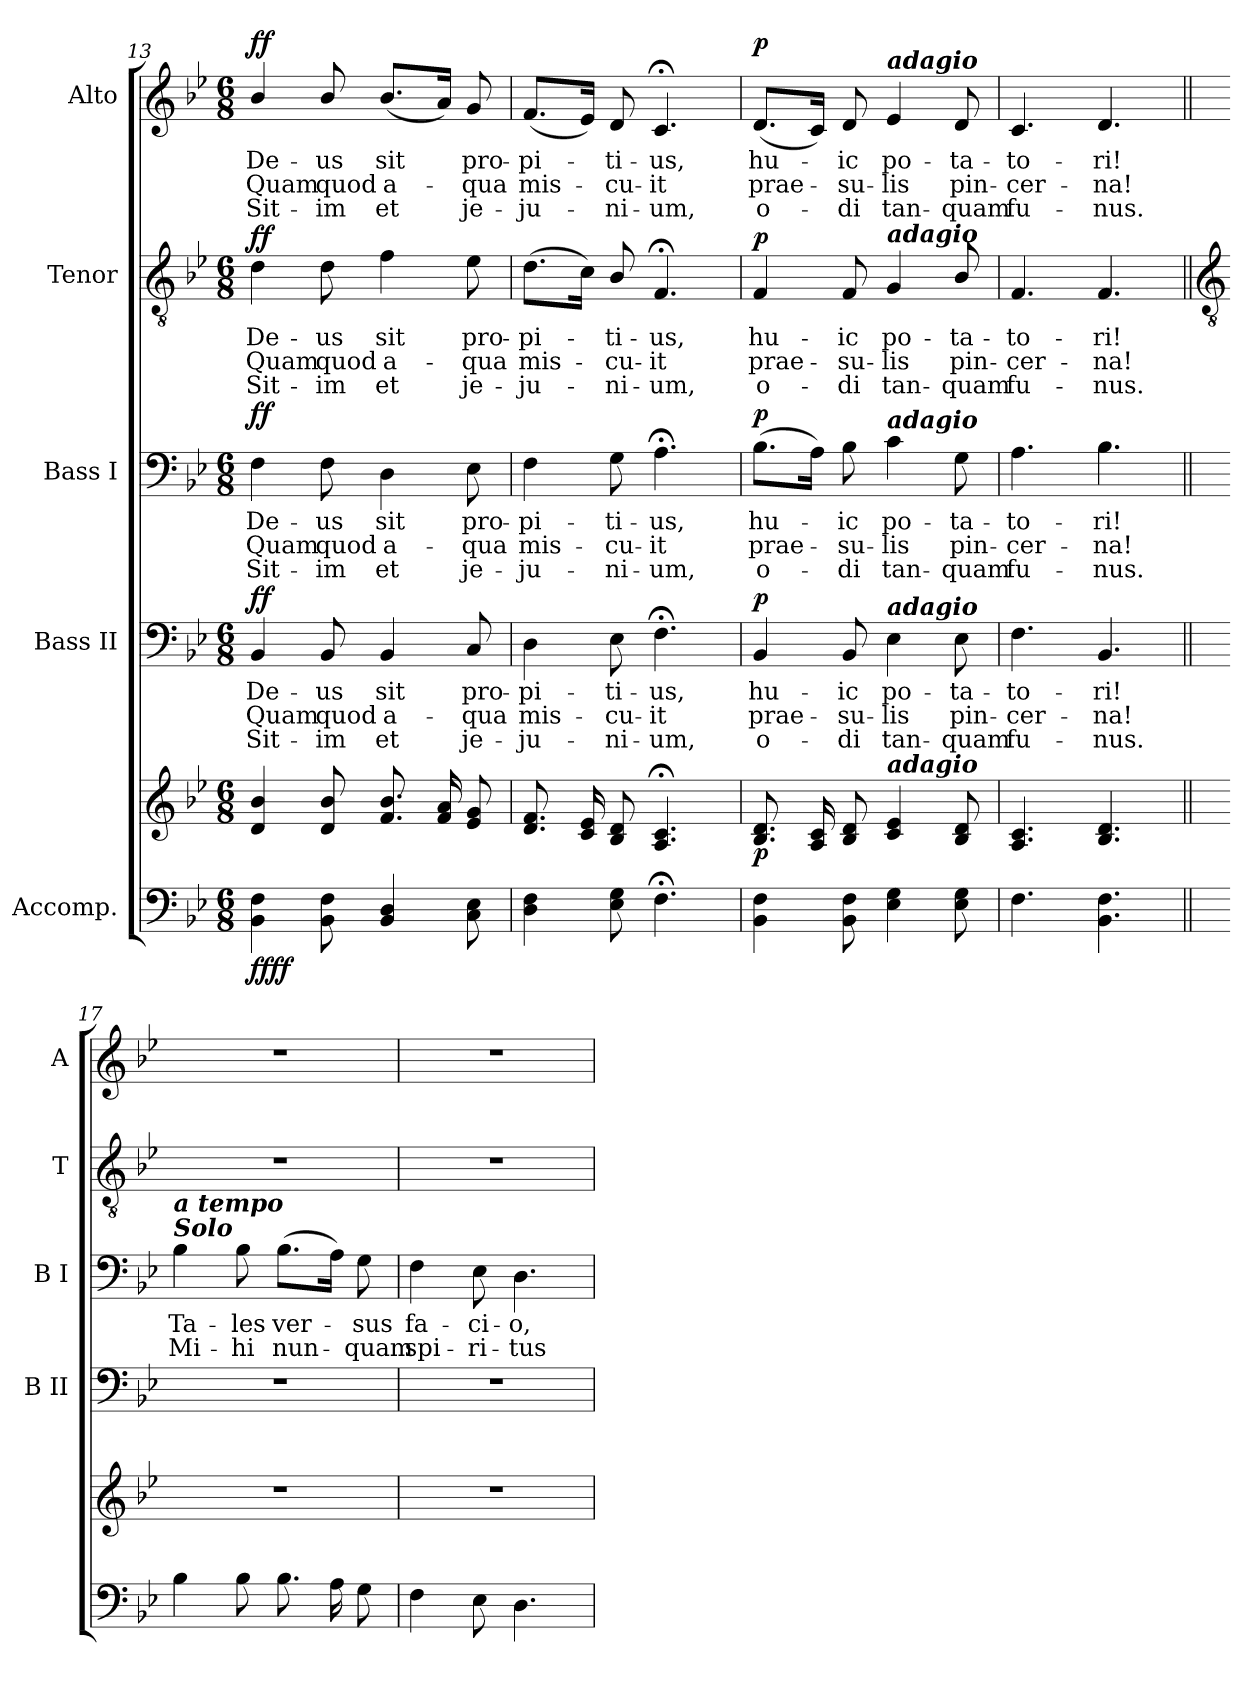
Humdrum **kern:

**kern	**kern	**dynam	**kern	**text	**text	**text	**dynam	**kern	**text	**text	**text	**dynam	**kern	**text	**text	**text	**dynam	**kern	**text	**text	**text	**dynam
*part5	*part5	*part5	*part4	*part4	*part4	*part4	*part4	*part3	*part3	*part3	*part3	*part3	*part2	*part2	*part2	*part2	*part2	*part1	*part1	*part1	*part1	*part1
*staff6	*staff5	*staff5/6	*staff4	*staff4	*staff4	*staff4	*staff4	*staff3	*staff3	*staff3	*staff3	*staff3	*staff2	*staff2	*staff2	*staff2	*staff2	*staff1	*staff1	*staff1	*staff1	*staff1
*I"Accomp.	*	*	*I"Bass II	*	*	*	*	*I"Bass I	*	*	*	*	*I"Tenor	*	*	*	*	*I"Alto	*	*	*	*
*	*	*	*I'B II	*	*	*	*	*I'B I	*	*	*	*	*I'T	*	*	*	*	*I'A	*	*	*	*
!!LO:LB:g=z
*clefF4	*clefG2	*	*clefF4	*	*	*	*	*clefF4	*	*	*	*	*clefGv2	*	*	*	*	*clefG2	*	*	*	*
*k[b-e-]	*k[b-e-]	*	*k[b-e-]	*	*	*	*	*k[b-e-]	*	*	*	*	*k[b-e-]	*	*	*	*	*k[b-e-]	*	*	*	*
*B-:	*B-:	*	*B-:	*	*	*	*	*B-:	*	*	*	*	*B-:	*	*	*	*	*B-:	*	*	*	*
*M6/8	*M6/8	*	*M6/8	*	*	*	*	*M6/8	*	*	*	*	*M6/8	*	*	*	*	*M6/8	*	*	*	*
=13	=13	=13	=13	=13	=13	=13	=13	=13	=13	=13	=13	=13	=13	=13	=13	=13	=13	=13	=13	=13	=13	=13
!	!	!LO:DY:b=2	!	!LO:LY:b	!LO:LY:b	!LO:LY:b	!	!	!LO:LY:b	!LO:LY:b	!LO:LY:b	!	!	!LO:LY:b	!LO:LY:b	!LO:LY:b	!	!	!LO:LY:b	!LO:LY:b	!LO:LY:b	!
!	!	!LO:DY:n=1:b	!	!	!	!	!LO:DY:b	!	!	!	!	!LO:DY:b	!	!	!	!	!LO:DY:b	!	!	!	!	!LO:DY:b
4BB- 4F	4d/ 4b-/	ff ff	4BB-	De-	-Quam	Sit-	ff	4F	De-	-Quam	Sit-	ff	4d	De-	-Quam	Sit-	ff	4b-/	De-	-Quam	Sit-	ff
!	!	!	!	!LO:LY:b	!LO:LY:b	!LO:LY:b	!	!	!LO:LY:b	!LO:LY:b	!LO:LY:b	!	!	!LO:LY:b	!LO:LY:b	!LO:LY:b	!	!	!LO:LY:b	!LO:LY:b	!LO:LY:b	!
8BB- 8F	8d/ 8b-/	.	8BB-	-us	quod	im	.	8F	-us	quod	im	.	8d	-us	quod	im	.	8b-/	-us	quod	im	.
!	!	!	!	!LO:LY:b	!LO:LY:b	!LO:LY:b	!	!	!LO:LY:b	!LO:LY:b	!LO:LY:b	!	!	!LO:LY:b	!LO:LY:b	!LO:LY:b	!	!	!LO:LY:b	!LO:LY:b	!LO:LY:b	!
4BB- 4D	8.f/ 8.b-/L	.	4BB-	sit	a-	-et	.	4D	sit	a-	-et	.	4f	sit	a-	-et	.	(<8.b-/L	sit	a-	et	.
.	16f 16aL	.	.	.	.	.	.	.	.	.	.	.	.	.	.	.	.	16aJ)	.	.	.	.
!	!	!	!	!LO:LY:b	!LO:LY:b	!LO:LY:b	!	!	!LO:LY:b	!LO:LY:b	!LO:LY:b	!	!	!LO:LY:b	!LO:LY:b	!LO:LY:b	!	!	!LO:LY:b	!LO:LY:b	!LO:LY:b	!
8C 8E-	8e- 8gJ	.	8C	pro-	-qua	je-	.	8E-	pro-	-qua	je-	.	8e-	pro-	-qua	je-	.	8g	pro-	-qua	je-	.
=14	=14	=14	=14	=14	=14	=14	=14	=14	=14	=14	=14	=14	=14	=14	=14	=14	=14	=14	=14	=14	=14	=14
!	!	!	!	!LO:LY:b	!LO:LY:b	!LO:LY:b	!	!	!LO:LY:b	!LO:LY:b	!LO:LY:b	!	!	!LO:LY:b	!LO:LY:b	!LO:LY:b	!	!	!LO:LY:b	!LO:LY:b	!LO:LY:b	!
4D 4F	8.d 8.fL	.	4D	-pi-	-mis-	-ju-	.	4F	-pi-	-mis-	-ju-	.	(>8.dL	-pi-	mis-	ju-	.	(<8.fL	-pi-	mis-	ju-	.
.	16c 16e-L	.	.	.	.	.	.	.	.	.	.	.	16cJ)	.	.	.	.	16e-J)	.	.	.	.
!	!	!	!	!LO:LY:b	!LO:LY:b	!LO:LY:b	!	!	!LO:LY:b	!LO:LY:b	!LO:LY:b	!	!	!LO:LY:b	!LO:LY:b	!LO:LY:b	!	!	!LO:LY:b	!LO:LY:b	!LO:LY:b	!
8E- 8G	8B- 8dJ	.	8E-	-ti-	-cu-	-ni-	.	8G	-ti-	-cu-	-ni-	.	8B-/	ti-	-cu-	-ni-	.	8d	ti-	-cu-	-ni-	.
!	!	!	!	!LO:LY:b	!LO:LY:b	!LO:LY:b	!	!	!LO:LY:b	!LO:LY:b	!LO:LY:b	!	!	!LO:LY:b	!LO:LY:b	!LO:LY:b	!	!	!LO:LY:b	!LO:LY:b	!LO:LY:b	!
4.F;<	4.A;< 4.c;<	.	4.F;<	-us,	it	um,	.	4.A;<	-us,	it	um,	.	4.F;<	-us,	it	um,	.	4.c;<	-us,	it	um,	.
=15	=15	=15	=15	=15	=15	=15	=15	=15	=15	=15	=15	=15	=15	=15	=15	=15	=15	=15	=15	=15	=15	=15
!	!	!LO:DY:b	!	!LO:LY:b	!LO:LY:b	!LO:LY:b	!LO:DY:b	!	!LO:LY:b	!LO:LY:b	!LO:LY:b	!LO:DY:b	!	!LO:LY:b	!LO:LY:b	!LO:LY:b	!LO:DY:b	!	!LO:LY:b	!LO:LY:b	!LO:LY:b	!LO:DY:b
4BB- 4F	8.B- 8.dL	p	4BB-	hu-	-prae-	-o-	p	(>8.B-L	hu-	prae-	o-	p	4F	hu-	-prae-	-o-	p	(<8.dL	hu-	prae-	o-	p
.	16A 16cL	.	.	.	.	.	.	16AJ)	.	.	.	.	.	.	.	.	.	16cJ)	.	.	.	.
!	!	!	!	!LO:LY:b	!LO:LY:b	!LO:LY:b	!	!	!LO:LY:b	!LO:LY:b	!LO:LY:b	!	!	!LO:LY:b	!LO:LY:b	!LO:LY:b	!	!	!LO:LY:b	!LO:LY:b	!LO:LY:b	!
8BB- 8F	8B- 8dJ	.	8BB-	-ic	su-	-di	.	8B-	ic	su-	-di	.	8F	-ic	su-	-di	.	8d	ic	su-	-di	.
!	!	!	!	!	!	!	!	!	!	!	!	!	!	!	!	!	!	!LO:TX:a:Bi:t=adagio	!	!	!	!
!	!	!	!	!	!	!	!	!	!	!	!	!	!LO:TX:a:Bi:t=adagio	!	!	!	!	!	!	!	!	!
!	!	!	!	!	!	!	!	!LO:TX:a:Bi:t=adagio	!	!	!	!	!	!	!	!	!	!	!	!	!	!
!	!	!	!LO:TX:a:Bi:t=adagio	!	!	!	!	!	!	!	!	!	!	!	!	!	!	!	!	!	!	!
!	!LO:TX:a:Bi:t=adagio	!	!	!	!	!	!	!	!	!	!	!	!	!	!	!	!	!	!	!	!	!
!	!	!	!	!LO:LY:b	!LO:LY:b	!LO:LY:b	!	!	!LO:LY:b	!LO:LY:b	!LO:LY:b	!	!	!LO:LY:b	!LO:LY:b	!LO:LY:b	!	!	!LO:LY:b	!LO:LY:b	!LO:LY:b	!
4E- 4G	4c 4e-	.	4E-	po-	-lis	tan-	.	4c	po-	-lis	tan-	.	4G	po-	-lis	tan-	.	4e-	po-	-lis	tan-	.
!	!	!	!	!LO:LY:b	!LO:LY:b	!LO:LY:b	!	!	!LO:LY:b	!LO:LY:b	!LO:LY:b	!	!	!LO:LY:b	!LO:LY:b	!LO:LY:b	!	!	!LO:LY:b	!LO:LY:b	!LO:LY:b	!
8E- 8G	8B- 8d	.	8E-	-ta-	-pin-	-quam	.	8G	-ta-	-pin-	-quam	.	8B-/	-ta-	-pin-	-quam	.	8d	-ta-	-pin-	-quam	.
=16	=16	=16	=16	=16	=16	=16	=16	=16	=16	=16	=16	=16	=16	=16	=16	=16	=16	=16	=16	=16	=16	=16
!	!	!	!	!LO:LY:b	!LO:LY:b	!LO:LY:b	!	!	!LO:LY:b	!LO:LY:b	!LO:LY:b	!	!	!LO:LY:b	!LO:LY:b	!LO:LY:b	!	!	!LO:LY:b	!LO:LY:b	!LO:LY:b	!
4.F	4.A 4.c	.	4.F	to-	-cer-	-fu-	.	4.A	to-	-cer-	-fu-	.	4.F	to-	-cer-	-fu-	.	4.c	to-	-cer-	-fu-	.
!	!	!	!	!LO:LY:b	!LO:LY:b	!LO:LY:b	!	!	!LO:LY:b	!LO:LY:b	!LO:LY:b	!	!	!LO:LY:b	!LO:LY:b	!LO:LY:b	!	!	!LO:LY:b	!LO:LY:b	!LO:LY:b	!
4.BB- 4.F	4.B- 4.d	.	4.BB-	-ri!	na!	nus.	.	4.B-	-ri!	na!	nus.	.	4.F	-ri!	na!	nus.	.	4.d	-ri!	na!	nus.	.
!!LO:LB:g=z
=17||	=17||	=17||	=17||	=17||	=17||	=17||	=17||	=17||	=17||	=17||	=17||	=17||	=17||	=17||	=17||	=17||	=17||	=17||	=17||	=17||	=17||	=17||
*	*	*	*	*	*	*	*	*	*	*	*	*	*clefGv2	*	*	*	*	*	*	*	*	*
!	!	!	!	!	!	!	!	!LO:TX:a:Bi:t=Solo	!	!	!	!	!	!	!	!	!	!	!	!	!	!
!	!	!	!	!	!	!	!	!LO:TX:a:Bi:t=a tempo	!	!	!	!	!	!	!	!	!	!	!	!	!	!
!	!LO:N:vis=1	!	!LO:N:vis=1	!	!	!	!	!	!LO:LY:b	!LO:LY:b	!	!	!LO:N:vis=1	!	!	!	!	!LO:N:vis=1	!	!	!	!
4B-	2.r	.	2.r	.	.	.	.	4B-	Ta-	-Mi-	.	.	2.r	.	.	.	.	2.r	.	.	.	.
!	!	!	!	!	!	!	!	!	!LO:LY:b	!LO:LY:b	!	!	!	!	!	!	!	!	!	!	!	!
8B-	.	.	.	.	.	.	.	8B-	-les	hi	.	.	.	.	.	.	.	.	.	.	.	.
!	!	!	!	!	!	!	!	!	!LO:LY:b	!LO:LY:b	!	!	!	!	!	!	!	!	!	!	!	!
8.B-L	.	.	.	.	.	.	.	(>8.B-L	ver-	nun-	.	.	.	.	.	.	.	.	.	.	.	.
16AL	.	.	.	.	.	.	.	16AJ)	.	.	.	.	.	.	.	.	.	.	.	.	.	.
!	!	!	!	!	!	!	!	!	!LO:LY:b	!LO:LY:b	!	!	!	!	!	!	!	!	!	!	!	!
8GJ	.	.	.	.	.	.	.	8G	sus	quam	.	.	.	.	.	.	.	.	.	.	.	.
=18	=18	=18	=18	=18	=18	=18	=18	=18	=18	=18	=18	=18	=18	=18	=18	=18	=18	=18	=18	=18	=18	=18
!	!LO:N:vis=1	!	!LO:N:vis=1	!	!	!	!	!	!LO:LY:b	!LO:LY:b	!	!	!LO:N:vis=1	!	!	!	!	!LO:N:vis=1	!	!	!	!
4F	2.r	.	2.r	.	.	.	.	4F	fa-	-spi-	.	.	2.r	.	.	.	.	2.r	.	.	.	.
!	!	!	!	!	!	!	!	!	!LO:LY:b	!LO:LY:b	!	!	!	!	!	!	!	!	!	!	!	!
8E-	.	.	.	.	.	.	.	8E-	-ci-	-ri-	.	.	.	.	.	.	.	.	.	.	.	.
!	!	!	!	!	!	!	!	!	!LO:LY:b	!LO:LY:b	!	!	!	!	!	!	!	!	!	!	!	!
4.D	.	.	.	.	.	.	.	4.D	-o,	tus	.	.	.	.	.	.	.	.	.	.	.	.
=	=	=	=	=	=	=	=	=	=	=	=	=	=	=	=	=	=	=	=	=	=	=
*-	*-	*-	*-	*-	*-	*-	*-	*-	*-	*-	*-	*-	*-	*-	*-	*-	*-	*-	*-	*-	*-	*-
